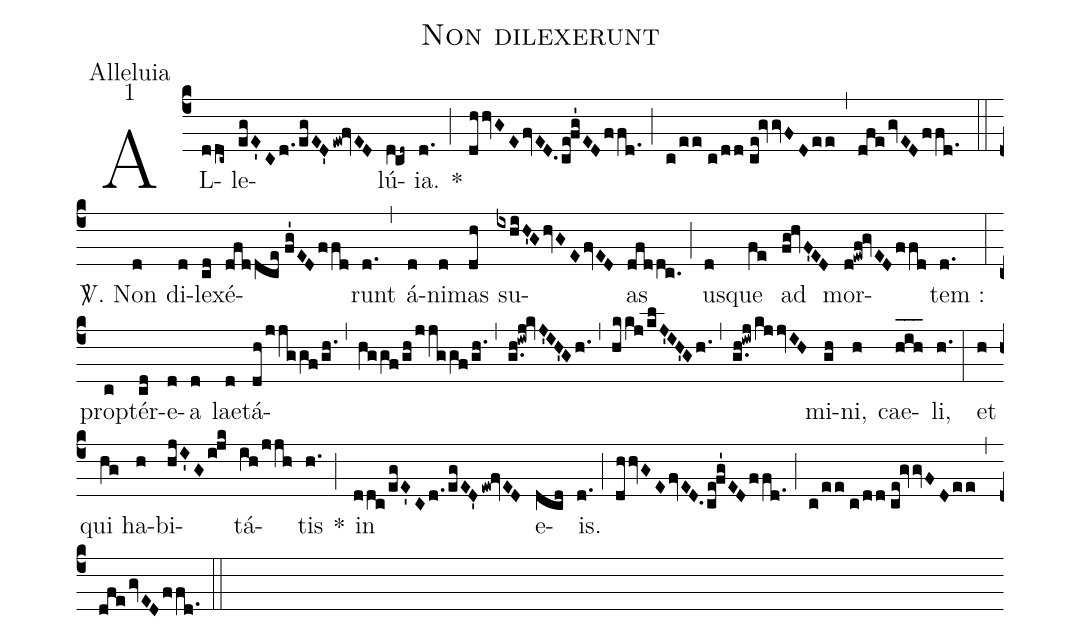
name:Non dilexerunt;
office-part:Alleluia;
mode:1;
%%
(c4) AL(ddc~)le(egE'Cd./egED'ew!fvED)lú(dV!cd~){ia}.(d.) *(;) (dhhvGEfvED.ce!fg'EDffd.) (;) (c/!ee//c/!dd//ce!gvvFDee) (,) (dfegvEDffd.) (::) <sp>V/</sp>. Non(d) di(d)le(cd)xé(dfddce//fg'EDffd)runt(d.) (,) á(d)ni(d)mas(dh) su(ixhiH'GhvGEfvED)as(dfddc.) (;) us(d)que(fe) ad(fg!hvF'ED) mor(d!ewf!gvEDffd)tem :(d.) (:) pro(c)ptér(cd)e(d)a(d) lae(d)tá(dh/jjggf/gh.)(,)(hggf/gh/jjggf/gh.)(,)(g.h!iwj!kvJ'IH'Gh.)(,)(hkkj/klJ'IH'Gh.)(,)(g.h!iwj/kjjvIH)mi(gh)ni,(h) cae(h_[oh:h]i_[oh:h]h_[oh:h])li,(h.) (:) et(h) qui(hg) ha(h)bi(hjI'Gijk)tá(ih/jjh)tis(h.) *(;) in(ddc/egE'Cd./egED'ew!fvED) e(dcd)is.(d.) (;) (dhhvGEfvED.ce!fg'EDffd.) (;) (c/!ee//c/!dd//ce!gvvFDee) (,) (dfegvEDffd.) (::)
